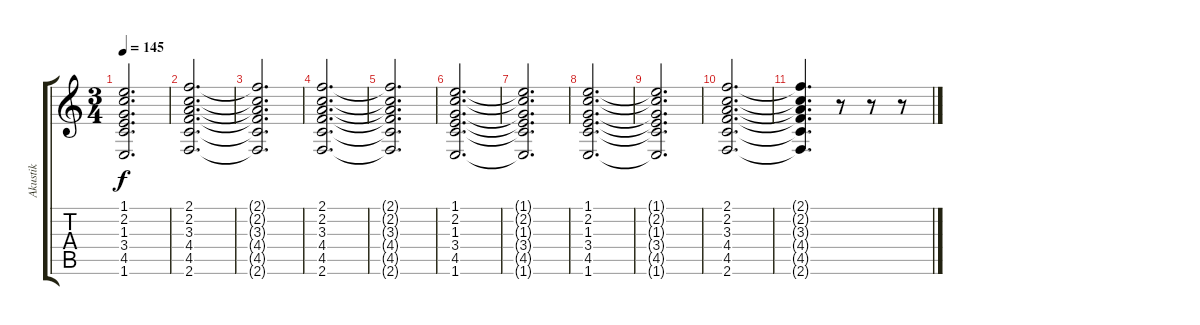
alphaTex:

\track ("Akustik" "Akustik") {instrument electricguitarclean}
\staff {score tabs}
\tuning (Eb4 Bb3 Gb3 Db3 Ab2 Eb2) {hide}
\ts (3 4)
\tempo 145
\clef g2
\ks c
(1.1{t} 2.2{t} 1.3{t} 3.4{t} 4.5{t} 1.6{t}).2{d dy f} |
(2.1 2.2 3.3 4.4 4.5 2.6).2{d} |
(2.1{t} 2.2{t} 3.3{t} 4.4{t} 4.5{t} 2.6{t}).2{d} |
(2.1 2.2 3.3 4.4 4.5 2.6).2{d} |
(2.1{t} 2.2{t} 3.3{t} 4.4{t} 4.5{t} 2.6{t}).2{d} |
(1.1 2.2 1.3 3.4 4.5 1.6).2{d} |
(1.1{t} 2.2{t} 1.3{t} 3.4{t} 4.5{t} 1.6{t}).2{d} |
(1.1 2.2 1.3 3.4 4.5 1.6).2{d} |
(1.1{t} 2.2{t} 1.3{t} 3.4{t} 4.5{t} 1.6{t}).2{d} |
(2.1 2.2 3.3 4.4 4.5 2.6).2{d} |
(2.1{t} 2.2{t} 3.3{t} 4.4{t} 4.5{t} 2.6{t}).4{d} r.8 r.8 r.8
